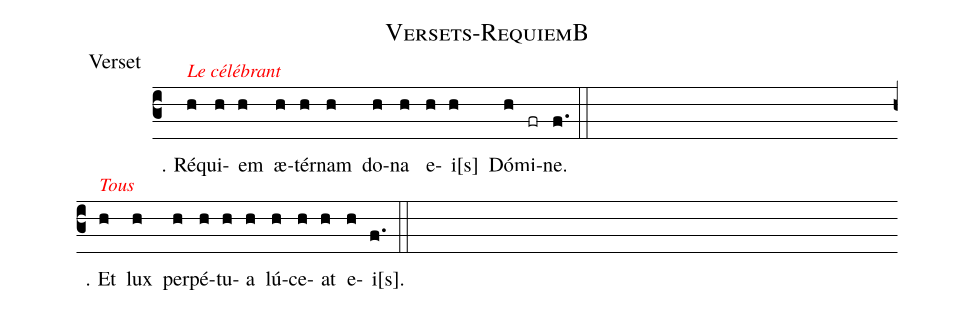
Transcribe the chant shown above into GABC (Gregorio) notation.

name:Versets-RequiemB;
office-part:Verset;
%%
(c3) <alt>\rubrica{Le célébrant}</alt>
℣. R{é}(h)qui(h)em(h) æ(h)tér(h)nam(h) do(h)na(h) e(h)i<v>[</v>s<v>]</v>(h) Dó(h)mi(fr)ne.(f.) (::)
(Z)

℟. {E}t<alt>\rubrica{Tous}</alt>(h) lux(h) per(h)pé(h)tu(h)a(h) lú(h)ce(h)at(h) e(h)i<v>[</v>s<v>]</v>.(f.) (::)
